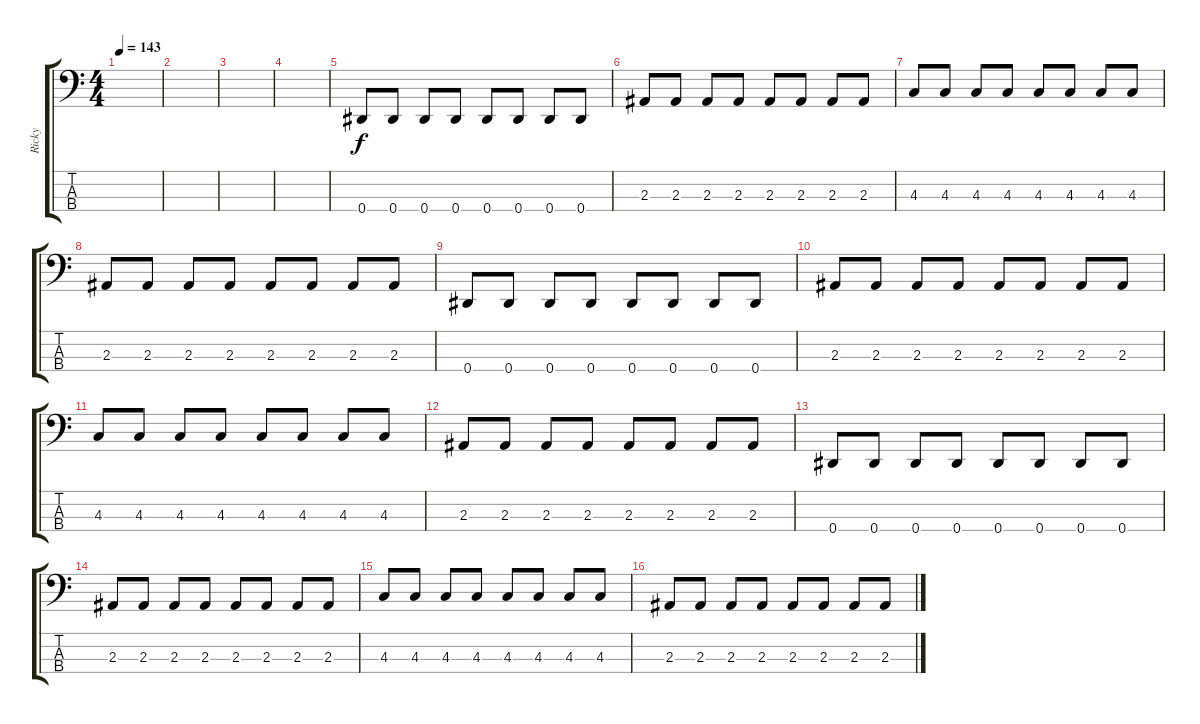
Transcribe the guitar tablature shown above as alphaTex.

\track ("Ricky" "Ricky") {instrument electricbasspick}
\staff {score tabs}
\tuning (Gb2 Db2 Ab1 Eb1) {hide}
\ts (4 4)
\tempo 143
\clef f4
\ks c
|
|
|
|
0.4.8 0.4.8 0.4.8 0.4.8 0.4.8 0.4.8 0.4.8 0.4.8 |
2.3.8 2.3.8 2.3.8 2.3.8 2.3.8 2.3.8 2.3.8 2.3.8 |
4.3.8 4.3.8 4.3.8 4.3.8 4.3.8 4.3.8 4.3.8 4.3.8 |
2.3.8 2.3.8 2.3.8 2.3.8 2.3.8 2.3.8 2.3.8 2.3.8 |
0.4.8 0.4.8 0.4.8 0.4.8 0.4.8 0.4.8 0.4.8 0.4.8 |
2.3.8 2.3.8 2.3.8 2.3.8 2.3.8 2.3.8 2.3.8 2.3.8 |
4.3.8 4.3.8 4.3.8 4.3.8 4.3.8 4.3.8 4.3.8 4.3.8 |
2.3.8 2.3.8 2.3.8 2.3.8 2.3.8 2.3.8 2.3.8 2.3.8 |
0.4.8 0.4.8 0.4.8 0.4.8 0.4.8 0.4.8 0.4.8 0.4.8 |
2.3.8 2.3.8 2.3.8 2.3.8 2.3.8 2.3.8 2.3.8 2.3.8 |
4.3.8 4.3.8 4.3.8 4.3.8 4.3.8 4.3.8 4.3.8 4.3.8 |
2.3.8 2.3.8 2.3.8 2.3.8 2.3.8 2.3.8 2.3.8 2.3.8
